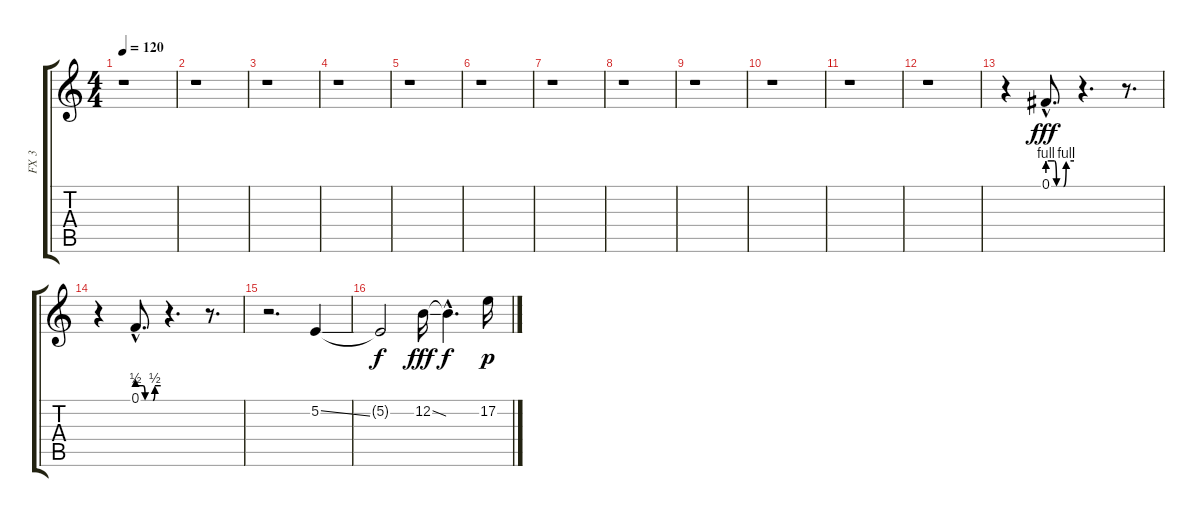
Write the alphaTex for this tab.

\track ("FX 3" "FX 3") {instrument pad3polysynth}
\staff {score tabs}
\tuning (E4 B3 G3 D3 A2 E2) {hide}
\ts (4 4)
\tempo 120
\clef g2
\ks c
r.1{dy p} |
r.1 |
r.1 |
r.1 |
r.1 |
r.1 |
r.1 |
r.1 |
r.1 |
r.1 |
r.1 |
r.1 |
r.4 0.1{be (custom 0 4 15 4 20 0 36 0 42 4 60 4) hac}.8{d dy fff} r.4{d} r.8{d} |
r.4 0.1{be (custom 0 2 15 2 20 0 30 0 40 0 45 2 60 2) hac}.8{d} r.4{d} r.8{d} |
r.2{d} 5.2{ss}.4 |
5.2{t}.2{dy f} 12.2{ss}.16{dy fff} 12.2{hac t}.4{d dy f} 17.2.16{dy p}
